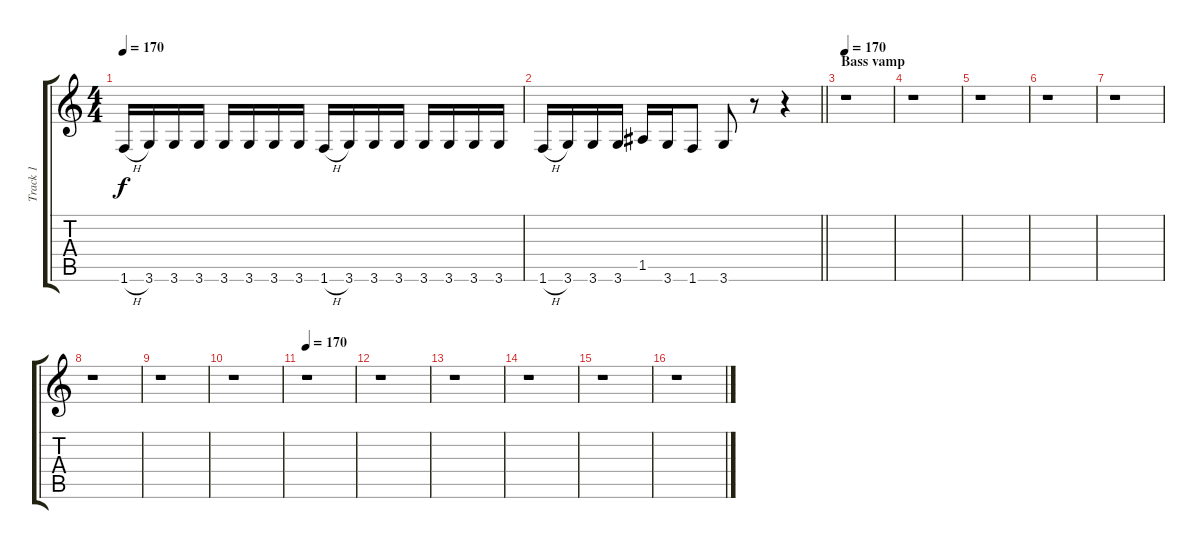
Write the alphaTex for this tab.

\track ("Track 1" "Track 1") {instrument distortionguitar}
\staff {score tabs}
\tuning (E4 B3 G3 D3 A2 E2) {hide}
\ts (4 4)
\tempo 170
\clef g2
\ks c
1.6{h}.16{dy f} 3.6.16 3.6.16 3.6.16 3.6.16 3.6.16 3.6.16 3.6.16 1.6{h}.16 3.6.16 3.6.16 3.6.16 3.6.16 3.6.16 3.6.16 3.6.16 |
\barLineRight lightlight
1.6{h}.16 3.6.16 3.6.16 3.6.16 1.5.16 3.6.16 1.6.8 3.6.8 r.8 r.4 |
\section ("" "Bass vamp")
\tempo 170
r.1 |
r.1 |
r.1 |
r.1 |
r.1 |
r.1 |
r.1 |
r.1 |
\tempo 170
r.1 |
r.1 |
r.1 |
r.1 |
r.1 |
r.1
